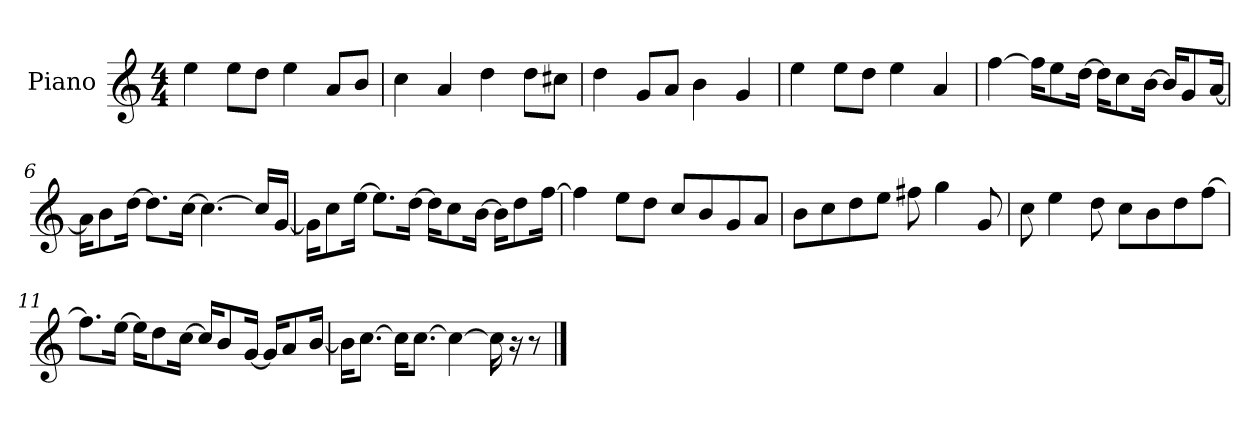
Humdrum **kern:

**kern
*part1
*staff1
*I"Piano
*I'P-no
*clefG2
*k[]
*M4/4
*MM90
=1
4ee\
8ee\L
8dd\J
4ee\
8a/L
8b/J
=2
4cc\
4a/
4dd\
8dd\L
8cc#X\J
=3
4dd\
8g/L
8a/J
4b\
4g/
=4
4ee\
8ee\L
8dd\J
4ee\
4a/
=5
[4ff\
16ff\KL]
8ee\
[16dd\Jk
16dd\KL]
8cc\
[16b\Jk
16b/KL]
8g/
[16a/Jk
!!LO:LB:g=z
=6
16a\KL]
8b\
[16dd\Jk
8.dd\L]
[16cc\Jk
4.cc\_
16cc/LL]
[16g/JJ
=7
16g\KL]
8cc\
[16ee\Jk
8.ee\L]
[16dd\Jk
16dd\KL]
8cc\
[16b\Jk
16b\KL]
8dd\
[16ff\Jk
=8
4ff\]
8ee\L
8dd\J
8cc/L
8b/
8g/
8a/J
=9
8b\L
8cc\
8dd\
8ee\J
8ff#X\
4gg\
8g/
=10
8cc\
4ee\
8dd\
8cc\L
8b\
8dd\
[8ff\J
!!LO:LB:g=z
=11
8.ff\L]
[16ee\Jk
16ee\KL]
8dd\
[16cc\Jk
16cc/KL]
8b/
[16g/Jk
16g/KL]
8a/
[16b/Jk
=12
16b\KL]
[8.cc\J
16cc\KL]
[8.cc\J
4cc\_
16cc\]
16r
8r
==
*-
